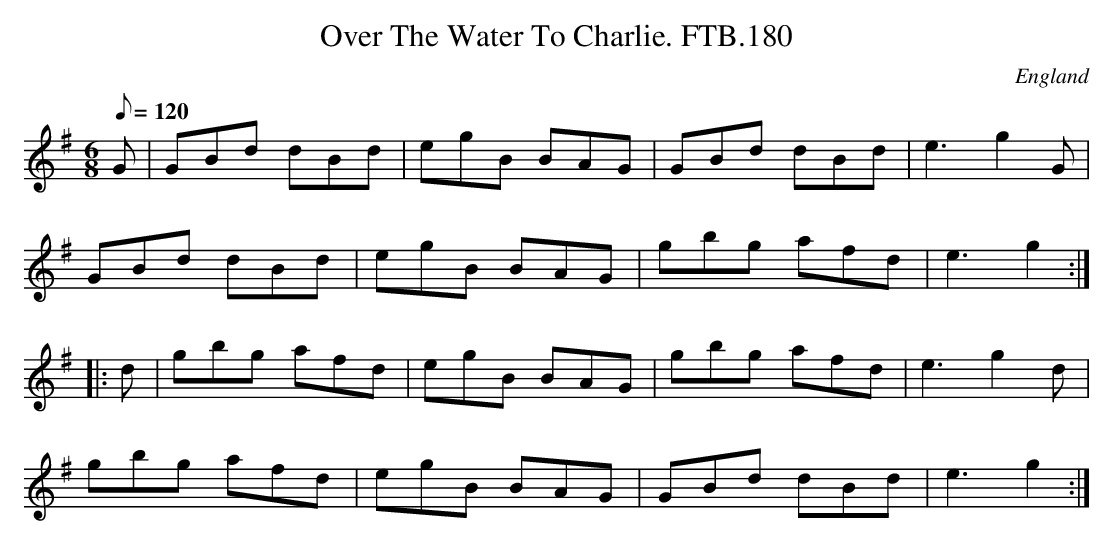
X:1
T:Over The Water To Charlie. FTB.180
M:6/8
Q:120
O:England
K:G major
G|GBd dBd|egB BAG|GBd dBd|e3g2G|
GBd dBd|egB BAG|gbg afd|e3g2:|
|:d|gbg afd|egB BAG|gbg afd|e3g2d|
gbg afd|egB BAG|GBd dBd|e3g2:|
